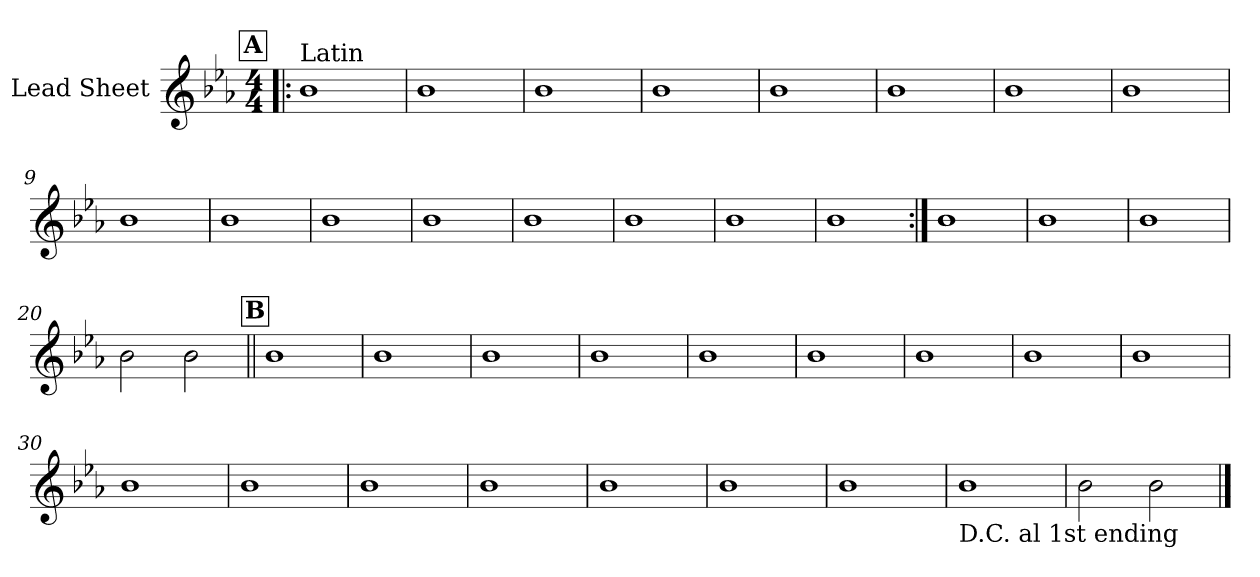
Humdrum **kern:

**kern
*part1
*staff1
*I"Lead Sheet
*clefG2
*k[b-e-a-]
*E-:
*M4/4
!!LO:REH:place=s1:a:fs=14:t=A
=1!|:
!LO:TX:a:t=Latin
1b-
=2
1b-
=3
1b-
=4
1b-
!!LO:LB:g=z
=5
1b-
=6
1b-
=7
1b-
=8
1b-
!!LO:LB:g=z
=9
1b-
=10
1b-
=11
1b-
=12
1b-
!!LO:LB:g=z
=13
1b-
=14
1b-
=15
1b-
=16
1b-
!!LO:LB:g=z
=17:|!
1b-
=18
1b-
=19
1b-
=20
2b-\
2b-\
!!LO:LB:g=z
!!LO:REH:place=s1:a:fs=14:t=B
=21||
1b-
=22
1b-
=23
1b-
=24
1b-
!!LO:LB:g=z
=25
1b-
=26
1b-
=27
1b-
=28
1b-
!!LO:LB:g=z
=29
1b-
=30
1b-
=31
1b-
=32
1b-
!!LO:LB:g=z
=33
1b-
=34
1b-
=35
1b-
=36
1b-
!!LO:LB:g=z
=37
!LO:TX:b:t=D.C. al 1st ending
1b-
=38
2b-\
2b-\
==
*-
